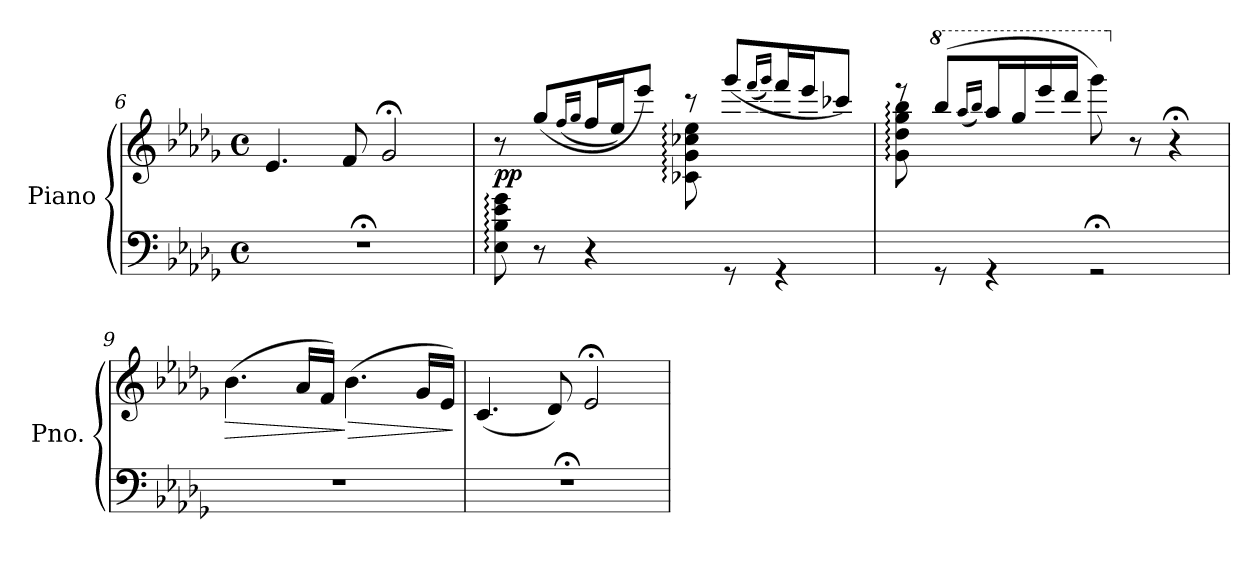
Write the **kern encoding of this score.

**kern	**kern	**dynam
*part1	*part1	*part1
*staff2	*staff1	*staff1/2
*I"Piano	*	*
*I'Pno.	*	*
*clefF4	*clefG2	*
*k[b-e-a-d-g-]	*k[b-e-a-d-g-]	*
*M4/4	*M4/4	*
*met(c)	*met(c)	*
=6	=6	=6
1r;<	4.e-/	.
.	8f/	.
.	2g-;</	.
=7	=7	=7
*	*^	*
!	!	!	!LO:DY:b
8E-\: 8B-\: 8e-\: 8g-\:	8r	2ryy	pp
8r	(>8gg-/L	.	.
.	(16qff/LL	.	.
.	16qgg-/JJ	.	.
4r	16ff/L	.	.
.	16ee-/J)	.	.
.	8eee-/J)	.	.
8ryy	8rccc	8c-X\: 8g-\: 8cc-X\: 8ee-\:	.
8rGG	(>8ggg-/L	4.ryy	.
.	(16qfff/LL	.	.
.	16qggg-/JJ)	.	.
4rGG	16fff/L	.	.
.	16eee-/J	.	.
.	8ccc-X/J)	.	.
=8	=8	=8	=8
8ryy	8reee	8g-\: 8dd-\: 8gg-\: 8bb-\:	.
*	*8va	*	*
8rGG	(8bbb-/L	2..ryy	.
.	(16qaaa-/LL	.	.
.	16qbbb-/JJ)	.	.
4rGG	16aaa-/L	.	.
.	16ggg-/	.	.
.	16eeee-/	.	.
.	16dddd-/JJ	.	.
2r;GG	8gggg-\)	.	.
*	*X8va	*	*
.	8r	.	.
.	4r;<	.	.
*	*v	*v	*
!!LO:LB:g=z
=9	=9	=9
!	!	!LO:HP:b
1r	(4.b-\	>
.	16a-/LL	.
.	16f/JJ)	.
!	!	!LO:HP:n=1:b
.	(4.b-\	] >
.	16g-/LL	.
.	16e-/JJ)	.
.	.	]
=10	=10	=10
1r;<	(4.c/	.
.	8d-/)	.
.	2e-;</	.
=	=	=
*-	*-	*-
